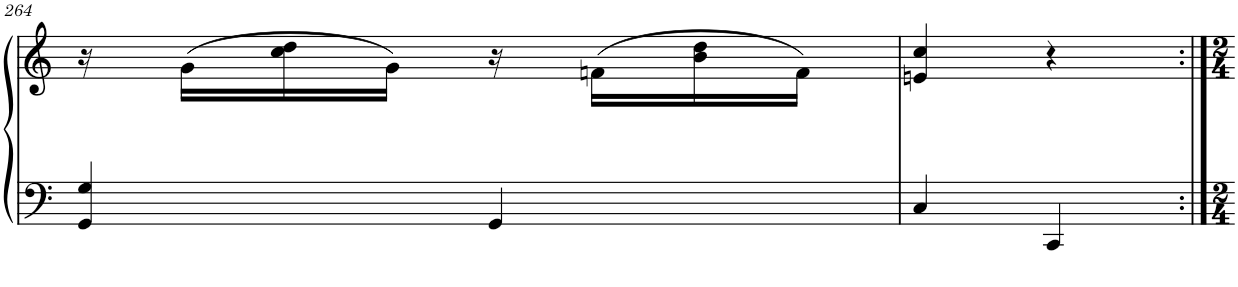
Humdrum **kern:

**kern	**kern
*part2	*part1
*staff2	*staff1
*I"Piano	*I"Piano
*I'Pno	*I'Pno
!!LO:PB:g=z
*clefF4	*clefG2
*k[]	*k[]
*M2/4	*M2/4
=264	=264
4GG/ 4G/	16r
.	(16g\LL
.	16cc\ 16dd\
.	16g\JJ)
4GG/	16r
.	(16fn\LL
.	16b\ 16dd\
.	16f\JJ)
=265	=265
4C/	4en/ 4cc/
4CC/	4r
=:|!	=:|!
*-	*-
